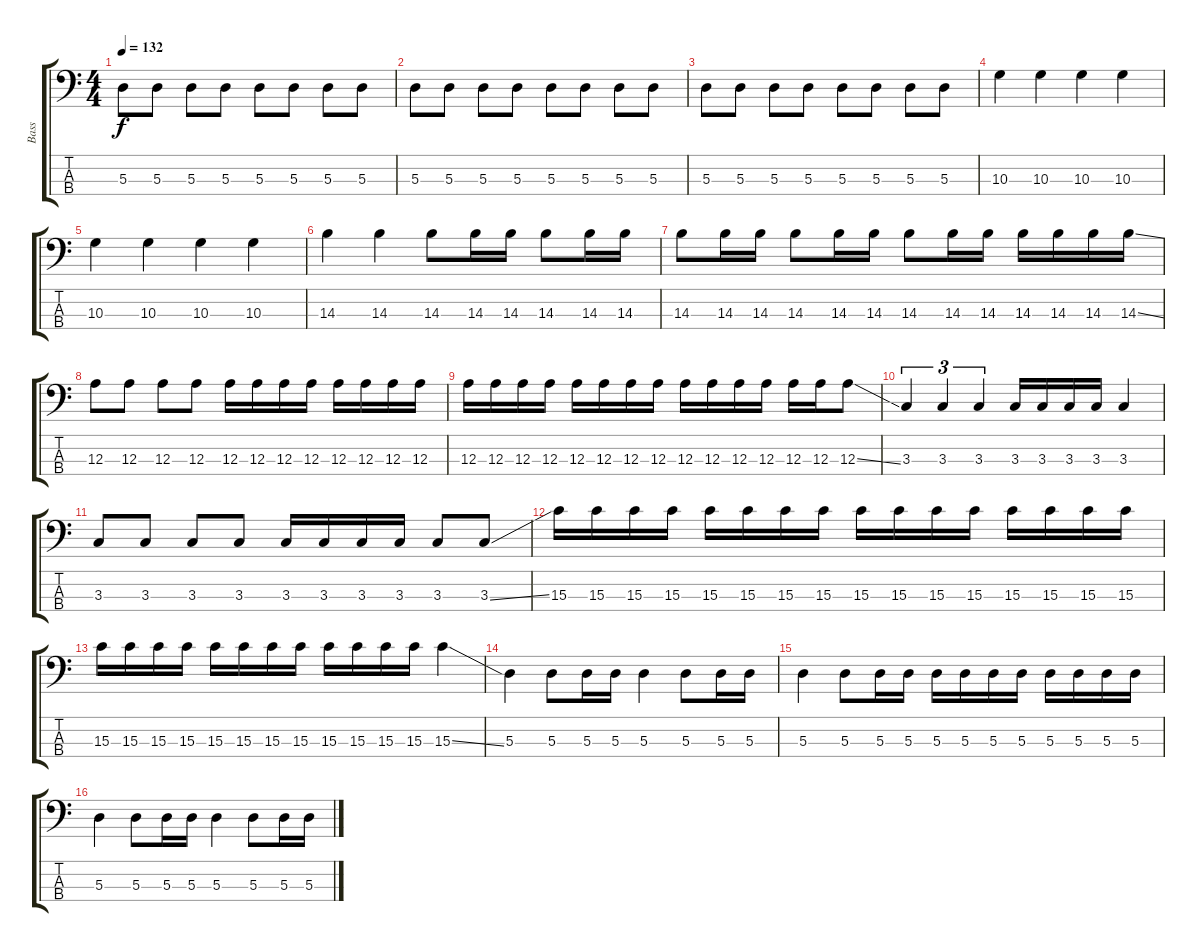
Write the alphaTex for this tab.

\track ("Bass" "Bass") {instrument electricbassfinger}
\staff {score tabs}
\tuning (G2 D2 A1 E1) {hide}
\ts (4 4)
\tempo 132
\clef f4
\ks c
5.3.8{dy f} 5.3.8 5.3.8 5.3.8 5.3.8 5.3.8 5.3.8 5.3.8 |
5.3.8 5.3.8 5.3.8 5.3.8 5.3.8 5.3.8 5.3.8 5.3.8 |
5.3.8 5.3.8 5.3.8 5.3.8 5.3.8 5.3.8 5.3.8 5.3.8 |
10.3.4 10.3.4 10.3.4 10.3.4 |
10.3.4 10.3.4 10.3.4 10.3.4 |
14.3.4 14.3.4 14.3.8 14.3.16 14.3.16 14.3.8 14.3.16 14.3.16 |
14.3.8 14.3.16 14.3.16 14.3.8 14.3.16 14.3.16 14.3.8 14.3.16 14.3.16 14.3.16 14.3.16 14.3.16 14.3{ss}.16 |
12.3.8 12.3.8 12.3.8 12.3.8 12.3.16 12.3.16 12.3.16 12.3.16 12.3.16 12.3.16 12.3.16 12.3.16 |
12.3.16 12.3.16 12.3.16 12.3.16 12.3.16 12.3.16 12.3.16 12.3.16 12.3.16 12.3.16 12.3.16 12.3.16 12.3.16 12.3.16 12.3{ss}.8 |
3.3.4{tu (3 2)} 3.3.4{tu (3 2)} 3.3.4{tu (3 2)} 3.3.16 3.3.16 3.3.16 3.3.16 3.3.4 |
3.3.8 3.3.8 3.3.8 3.3.8 3.3.16 3.3.16 3.3.16 3.3.16 3.3.8 3.3{ss}.8 |
15.3.16 15.3.16 15.3.16 15.3.16 15.3.16 15.3.16 15.3.16 15.3.16 15.3.16 15.3.16 15.3.16 15.3.16 15.3.16 15.3.16 15.3.16 15.3.16 |
15.3.16 15.3.16 15.3.16 15.3.16 15.3.16 15.3.16 15.3.16 15.3.16 15.3.16 15.3.16 15.3.16 15.3.16 15.3{ss}.4 |
5.3.4 5.3.8 5.3.16 5.3.16 5.3.4 5.3.8 5.3.16 5.3.16 |
5.3.4 5.3.8 5.3.16 5.3.16 5.3.16 5.3.16 5.3.16 5.3.16 5.3.16 5.3.16 5.3.16 5.3.16 |
5.3.4 5.3.8 5.3.16 5.3.16 5.3.4 5.3.8 5.3.16 5.3.16
